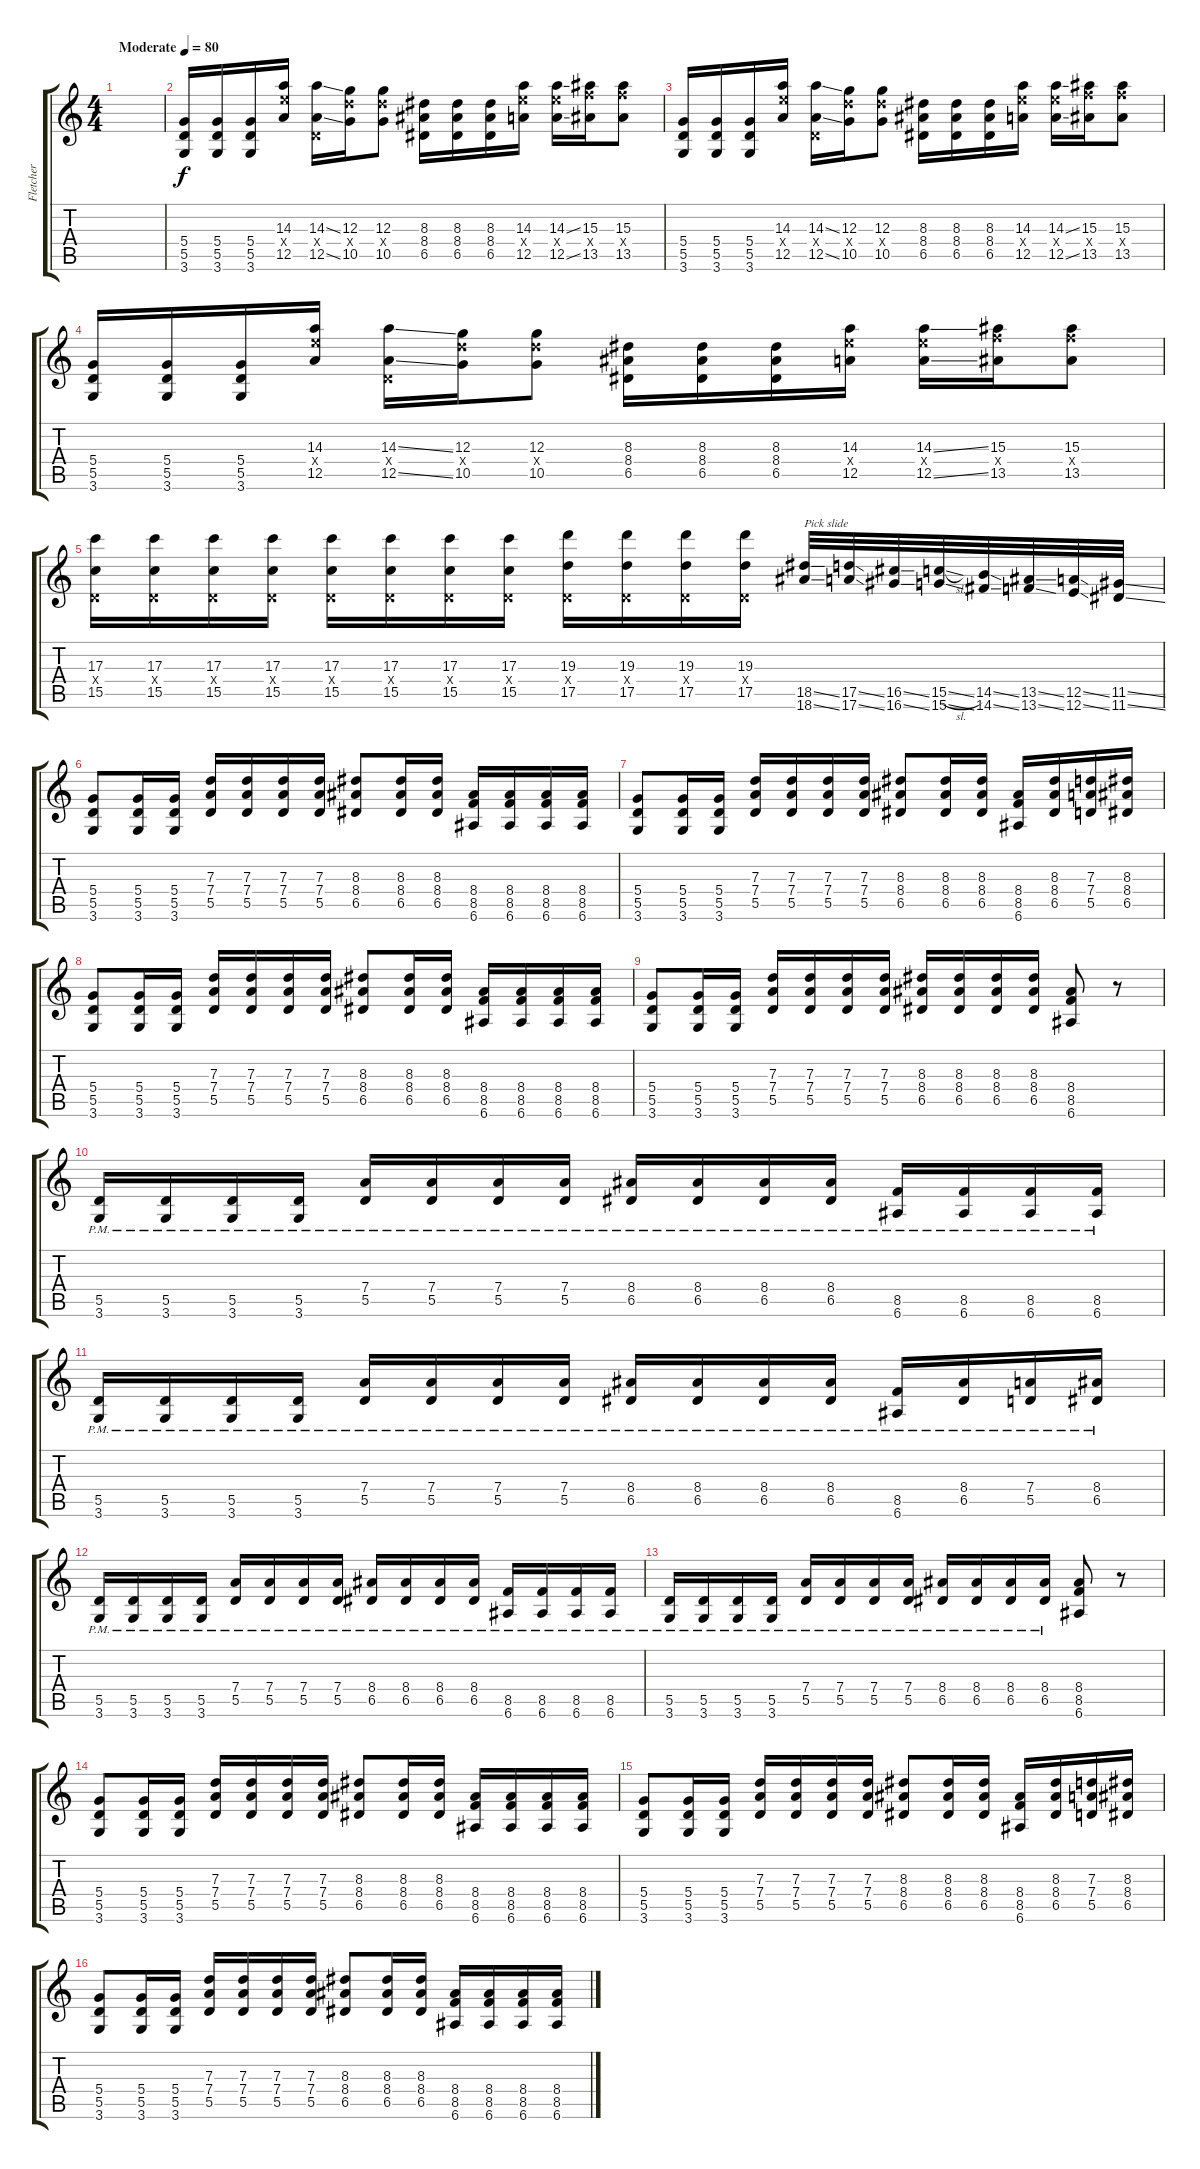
\track ("Fletcher " "Fletcher ") {instrument distortionguitar}
\staff {score tabs}
\tuning (E4 B3 G3 D3 A2 E2) {hide}
\ts (4 4)
\tempo (80 "Moderate")
\clef g2
\ks c
|
(5.4 5.5 3.6).16 (5.4 5.5 3.6).16 (5.4 5.5 3.6).16 (14.3 14.4{x} 12.5).16 (14.3{ss} 0.4{x} 12.5{ss}).16 (12.3 12.4{x} 10.5).16 (12.3 12.4{x} 10.5).8 (8.3 8.4 6.5).16 (8.3 8.4 6.5).16 (8.3 8.4 6.5).16 (14.3 14.4{x} 12.5).16 (14.3{ss} 14.4{x} 12.5{ss}).16 (15.3 15.4{x} 13.5).16 (15.3 15.4{x} 13.5).8 |
(5.4 5.5 3.6).16 (5.4 5.5 3.6).16 (5.4 5.5 3.6).16 (14.3 14.4{x} 12.5).16 (14.3{ss} 0.4{x} 12.5{ss}).16 (12.3 12.4{x} 10.5).16 (12.3 12.4{x} 10.5).8 (8.3 8.4 6.5).16 (8.3 8.4 6.5).16 (8.3 8.4 6.5).16 (14.3 14.4{x} 12.5).16 (14.3{ss} 14.4{x} 12.5{ss}).16 (15.3 15.4{x} 13.5).16 (15.3 15.4{x} 13.5).8 |
(5.4 5.5 3.6).16 (5.4 5.5 3.6).16 (5.4 5.5 3.6).16 (14.3 14.4{x} 12.5).16 (14.3{ss} 0.4{x} 12.5{ss}).16 (12.3 12.4{x} 10.5).16 (12.3 12.4{x} 10.5).8 (8.3 8.4 6.5).16 (8.3 8.4 6.5).16 (8.3 8.4 6.5).16 (14.3 14.4{x} 12.5).16 (14.3{ss} 14.4{x} 12.5{ss}).16 (15.3 15.4{x} 13.5).16 (15.3 15.4{x} 13.5).8 |
(17.3 0.4{x} 15.5).16 (17.3 0.4{x} 15.5).16 (17.3 0.4{x} 15.5).16 (17.3 0.4{x} 15.5).16 (17.3 0.4{x} 15.5).16 (17.3 0.4{x} 15.5).16 (17.3 0.4{x} 15.5).16 (17.3 0.4{x} 15.5).16 (19.3 0.4{x} 17.5).16 (19.3 0.4{x} 17.5).16 (19.3 0.4{x} 17.5).16 (19.3 0.4{x} 17.5).16 (18.5{ss} 18.6{ss}).32{txt "Pick slide"} (17.5{ss} 17.6{ss}).32 (16.5{ss} 16.6{ss}).32 (15.5{sl} 15.6{ss}).32 (14.5{ss} 14.6{ss}).32 (13.5{ss} 13.6{ss}).32 (12.5{ss} 12.6{ss}).32 (11.5{ss} 11.6{ss}).32 |
(5.4 5.5 3.6).8 (5.4 5.5 3.6).16 (5.4 5.5 3.6).16 (7.3 7.4 5.5).16 (7.3 7.4 5.5).16 (7.3 7.4 5.5).16 (7.3 7.4 5.5).16 (8.3 8.4 6.5).8 (8.3 8.4 6.5).16 (8.3 8.4 6.5).16 (8.4 8.5 6.6).16 (8.4 8.5 6.6).16 (8.4 8.5 6.6).16 (8.4 8.5 6.6).16 |
(5.4 5.5 3.6).8 (5.4 5.5 3.6).16 (5.4 5.5 3.6).16 (7.3 7.4 5.5).16 (7.3 7.4 5.5).16 (7.3 7.4 5.5).16 (7.3 7.4 5.5).16 (8.3 8.4 6.5).8 (8.3 8.4 6.5).16 (8.3 8.4 6.5).16 (8.4 8.5 6.6).16 (8.3 8.4 6.5).16 (7.3 7.4 5.5).16 (8.3 8.4 6.5).16 |
(5.4 5.5 3.6).8 (5.4 5.5 3.6).16 (5.4 5.5 3.6).16 (7.3 7.4 5.5).16 (7.3 7.4 5.5).16 (7.3 7.4 5.5).16 (7.3 7.4 5.5).16 (8.3 8.4 6.5).8 (8.3 8.4 6.5).16 (8.3 8.4 6.5).16 (8.4 8.5 6.6).16 (8.4 8.5 6.6).16 (8.4 8.5 6.6).16 (8.4 8.5 6.6).16 |
(5.4 5.5 3.6).8 (5.4 5.5 3.6).16 (5.4 5.5 3.6).16 (7.3 7.4 5.5).16 (7.3 7.4 5.5).16 (7.3 7.4 5.5).16 (7.3 7.4 5.5).16 (8.3 8.4 6.5).16 (8.3 8.4 6.5).16 (8.3 8.4 6.5).16 (8.3 8.4 6.5).16 (8.4 8.5 6.6).8 r.8 |
(5.5{pm} 3.6{pm}).16 (5.5{pm} 3.6{pm}).16 (5.5{pm} 3.6{pm}).16 (5.5{pm} 3.6{pm}).16 (7.4{pm} 5.5{pm}).16 (7.4{pm} 5.5{pm}).16 (7.4{pm} 5.5{pm}).16 (7.4{pm} 5.5{pm}).16 (8.4{pm} 6.5{pm}).16 (8.4{pm} 6.5{pm}).16 (8.4{pm} 6.5{pm}).16 (8.4{pm} 6.5{pm}).16 (8.5{pm} 6.6{pm}).16 (8.5{pm} 6.6{pm}).16 (8.5{pm} 6.6{pm}).16 (8.5{pm} 6.6{pm}).16 |
(5.5{pm} 3.6{pm}).16 (5.5{pm} 3.6{pm}).16 (5.5{pm} 3.6{pm}).16 (5.5{pm} 3.6{pm}).16 (7.4{pm} 5.5{pm}).16 (7.4{pm} 5.5{pm}).16 (7.4{pm} 5.5{pm}).16 (7.4{pm} 5.5{pm}).16 (8.4{pm} 6.5{pm}).16 (8.4{pm} 6.5{pm}).16 (8.4{pm} 6.5{pm}).16 (8.4{pm} 6.5{pm}).16 (8.5{pm} 6.6{pm}).16 (8.4{pm} 6.5{pm}).16 (7.4{pm} 5.5{pm}).16 (8.4{pm} 6.5{pm}).16 |
(5.5{pm} 3.6{pm}).16 (5.5{pm} 3.6{pm}).16 (5.5{pm} 3.6{pm}).16 (5.5{pm} 3.6{pm}).16 (7.4{pm} 5.5{pm}).16 (7.4{pm} 5.5{pm}).16 (7.4{pm} 5.5{pm}).16 (7.4{pm} 5.5{pm}).16 (8.4{pm} 6.5{pm}).16 (8.4{pm} 6.5{pm}).16 (8.4{pm} 6.5{pm}).16 (8.4{pm} 6.5{pm}).16 (8.5{pm} 6.6{pm}).16 (8.5{pm} 6.6{pm}).16 (8.5{pm} 6.6{pm}).16 (8.5{pm} 6.6{pm}).16 |
(5.5{pm} 3.6{pm}).16 (5.5{pm} 3.6{pm}).16 (5.5{pm} 3.6{pm}).16 (5.5{pm} 3.6{pm}).16 (7.4{pm} 5.5{pm}).16 (7.4{pm} 5.5{pm}).16 (7.4{pm} 5.5{pm}).16 (7.4{pm} 5.5{pm}).16 (8.4{pm} 6.5{pm}).16 (8.4{pm} 6.5{pm}).16 (8.4{pm} 6.5{pm}).16 (8.4{pm} 6.5{pm}).16 (8.4 8.5 6.6).8 r.8 |
(5.4 5.5 3.6).8 (5.4 5.5 3.6).16 (5.4 5.5 3.6).16 (7.3 7.4 5.5).16 (7.3 7.4 5.5).16 (7.3 7.4 5.5).16 (7.3 7.4 5.5).16 (8.3 8.4 6.5).8 (8.3 8.4 6.5).16 (8.3 8.4 6.5).16 (8.4 8.5 6.6).16 (8.4 8.5 6.6).16 (8.4 8.5 6.6).16 (8.4 8.5 6.6).16 |
(5.4 5.5 3.6).8 (5.4 5.5 3.6).16 (5.4 5.5 3.6).16 (7.3 7.4 5.5).16 (7.3 7.4 5.5).16 (7.3 7.4 5.5).16 (7.3 7.4 5.5).16 (8.3 8.4 6.5).8 (8.3 8.4 6.5).16 (8.3 8.4 6.5).16 (8.4 8.5 6.6).16 (8.3 8.4 6.5).16 (7.3 7.4 5.5).16 (8.3 8.4 6.5).16 |
(5.4 5.5 3.6).8 (5.4 5.5 3.6).16 (5.4 5.5 3.6).16 (7.3 7.4 5.5).16 (7.3 7.4 5.5).16 (7.3 7.4 5.5).16 (7.3 7.4 5.5).16 (8.3 8.4 6.5).8 (8.3 8.4 6.5).16 (8.3 8.4 6.5).16 (8.4 8.5 6.6).16 (8.4 8.5 6.6).16 (8.4 8.5 6.6).16 (8.4 8.5 6.6).16
